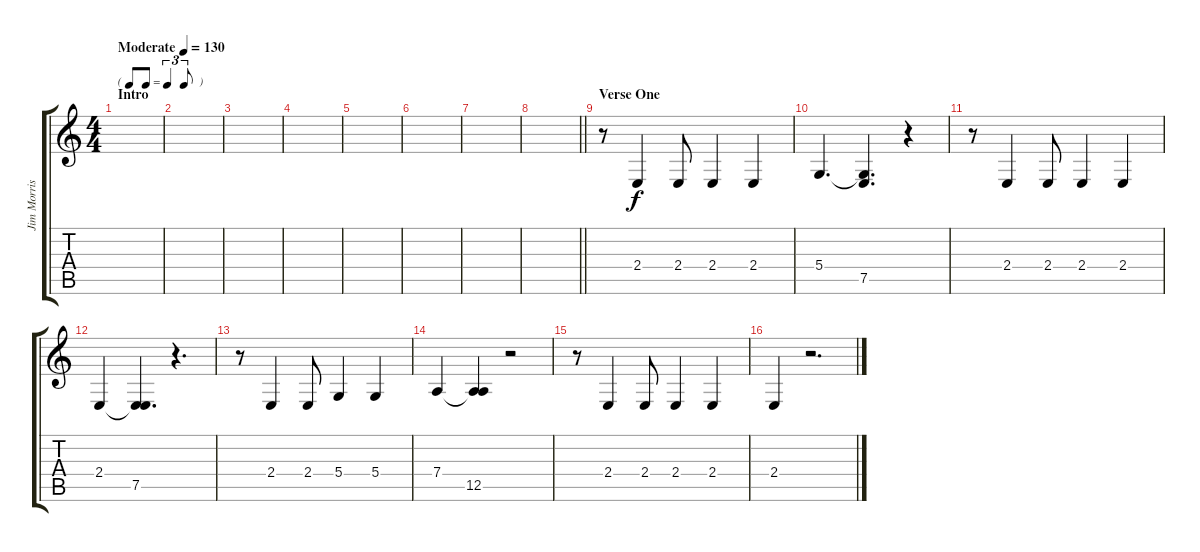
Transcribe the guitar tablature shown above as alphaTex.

\track ("Jim Morrison" "Jim Morris") {instrument lead8bassandlead}
\staff {score tabs}
\tuning (E4 B3 G3 D3 A2 E2) {hide}
\ts (4 4)
\tf triplet8th
\section ("" "Intro")
\tempo (130 "Moderate")
\clef g2
\ks c
|
|
|
|
|
|
|
\barLineRight lightlight
|
\section ("" "Verse One")
r.8 2.4.4 2.4.8 2.4.4 2.4.4 |
5.4.4{d} (5.4{t} 7.5).4{d} r.4 |
r.8 2.4.4 2.4.8 2.4.4 2.4.4 |
2.4.4 (2.4{t} 7.5).4{d} r.4{d} |
r.8 2.4.4 2.4.8 5.4.4 5.4.4 |
7.4.4 (7.4{t} 12.5).4 r.2 |
r.8 2.4.4 2.4.8 2.4.4 2.4.4 |
2.4.4 r.2{d}
